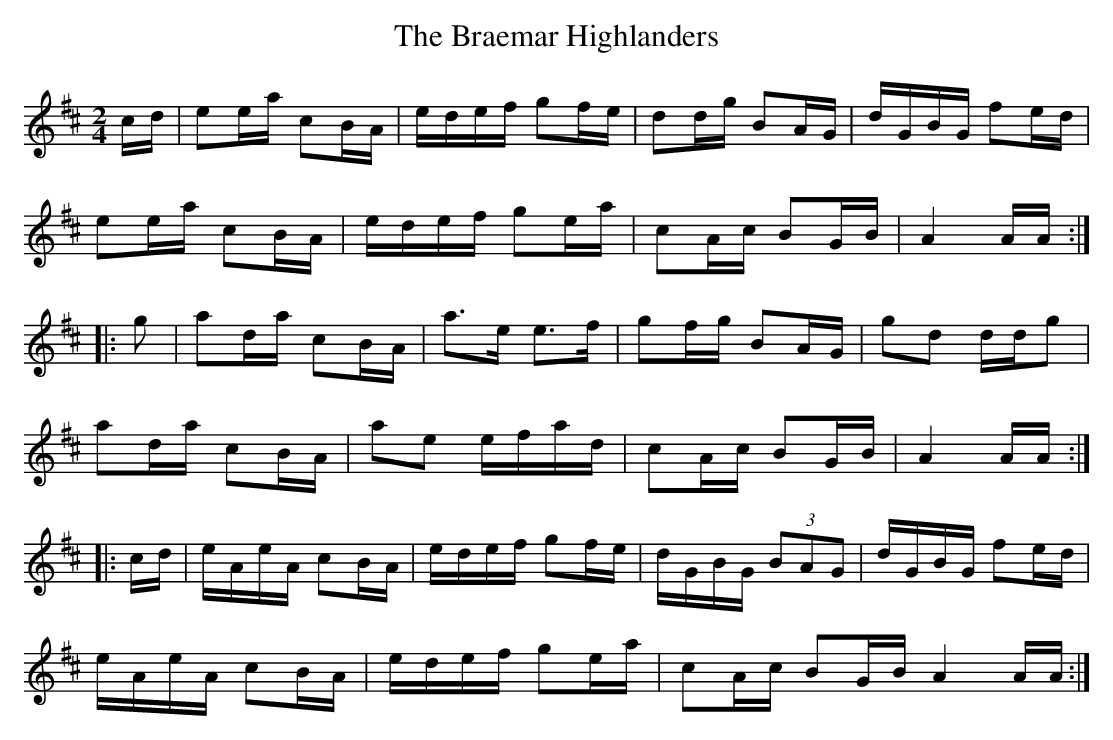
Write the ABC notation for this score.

X:1
T:Braemar Highlanders, The
M:2/4
L:1/8
K:Amix
c/d/|ee/a/ cB/A/|e/d/e/f/ gf/e/|dd/g/ BA/G/|d/G/B/G/ fe/d/|
ee/a/ cB/A/|e/d/e/f/ ge/a/|cA/c/ BG/B/|A2 A/A/:|
|:g|ad/a/ cB/A/|a>e e>f|gf/g/ BA/G/| gd d/d/g|
ad/a/ cB/A/|ae e/f/a/d/|cA/c/ BG/B/|A2 A/A/:|
|:c/d/|e/A/e/A/ cB/A/|e/d/e/f/ gf/e/|d/G/B/G/ (3BAG|d/G/B/G/ fe/d/|
e/A/e/A/ cB/A/|e/d/e/f/ ge/a/|cA/c/ BG/B/ A2 A/A/:|
